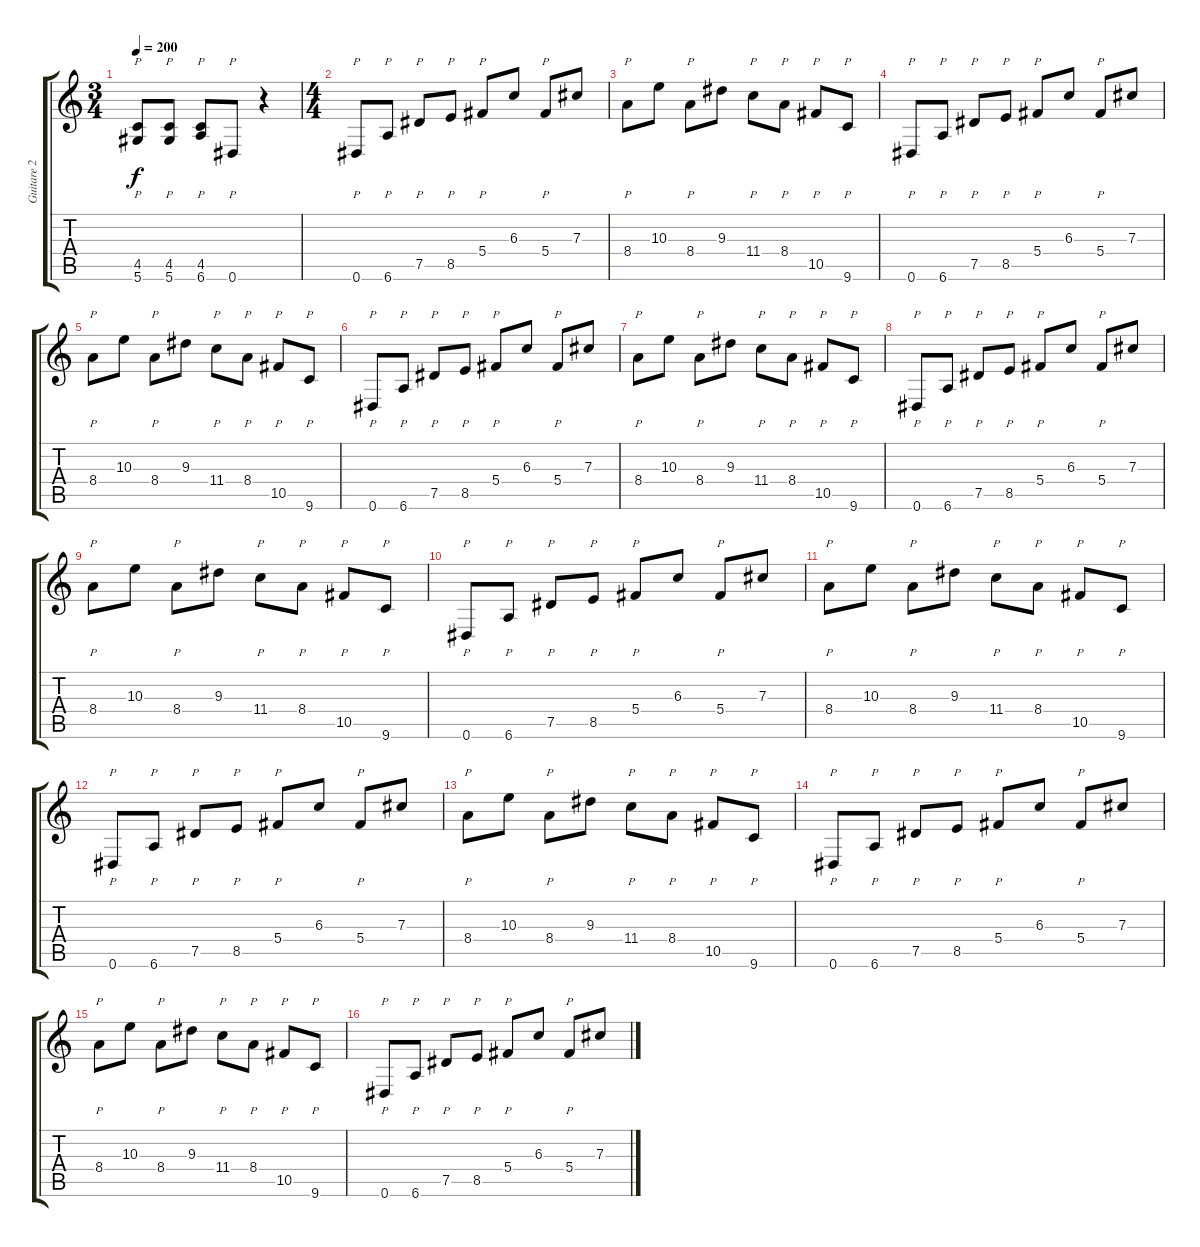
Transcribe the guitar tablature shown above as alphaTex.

\track ("Guitare 2" "Guitare 2") {instrument distortionguitar}
\staff {score tabs}
\tuning (Eb4 Bb3 Gb3 Db3 Ab2 Eb2) {hide}
\ts (3 4)
\tempo 200
\clef g2
\ks c
(4.5 5.6).8{p dy f} (4.5 5.6).8{p} (4.5 6.6).8{p} 0.6.8{p} r.4 |
\ts (4 4)
0.6.8{p} 6.6.8{p} 7.5.8{p} 8.5.8{p} 5.4.8{p} 6.3.8 5.4.8{p} 7.3.8 |
8.4.8{p} 10.3.8 8.4.8{p} 9.3.8 11.4.8{p} 8.4.8{p} 10.5.8{p} 9.6.8{p} |
0.6.8{p} 6.6.8{p} 7.5.8{p} 8.5.8{p} 5.4.8{p} 6.3.8 5.4.8{p} 7.3.8 |
8.4.8{p} 10.3.8 8.4.8{p} 9.3.8 11.4.8{p} 8.4.8{p} 10.5.8{p} 9.6.8{p} |
0.6.8{p} 6.6.8{p} 7.5.8{p} 8.5.8{p} 5.4.8{p} 6.3.8 5.4.8{p} 7.3.8 |
8.4.8{p} 10.3.8 8.4.8{p} 9.3.8 11.4.8{p} 8.4.8{p} 10.5.8{p} 9.6.8{p} |
0.6.8{p} 6.6.8{p} 7.5.8{p} 8.5.8{p} 5.4.8{p} 6.3.8 5.4.8{p} 7.3.8 |
8.4.8{p} 10.3.8 8.4.8{p} 9.3.8 11.4.8{p} 8.4.8{p} 10.5.8{p} 9.6.8{p} |
0.6.8{p} 6.6.8{p} 7.5.8{p} 8.5.8{p} 5.4.8{p} 6.3.8 5.4.8{p} 7.3.8 |
8.4.8{p} 10.3.8 8.4.8{p} 9.3.8 11.4.8{p} 8.4.8{p} 10.5.8{p} 9.6.8{p} |
0.6.8{p} 6.6.8{p} 7.5.8{p} 8.5.8{p} 5.4.8{p} 6.3.8 5.4.8{p} 7.3.8 |
8.4.8{p} 10.3.8 8.4.8{p} 9.3.8 11.4.8{p} 8.4.8{p} 10.5.8{p} 9.6.8{p} |
0.6.8{p} 6.6.8{p} 7.5.8{p} 8.5.8{p} 5.4.8{p} 6.3.8 5.4.8{p} 7.3.8 |
8.4.8{p} 10.3.8 8.4.8{p} 9.3.8 11.4.8{p} 8.4.8{p} 10.5.8{p} 9.6.8{p} |
0.6.8{p} 6.6.8{p} 7.5.8{p} 8.5.8{p} 5.4.8{p} 6.3.8 5.4.8{p} 7.3.8
